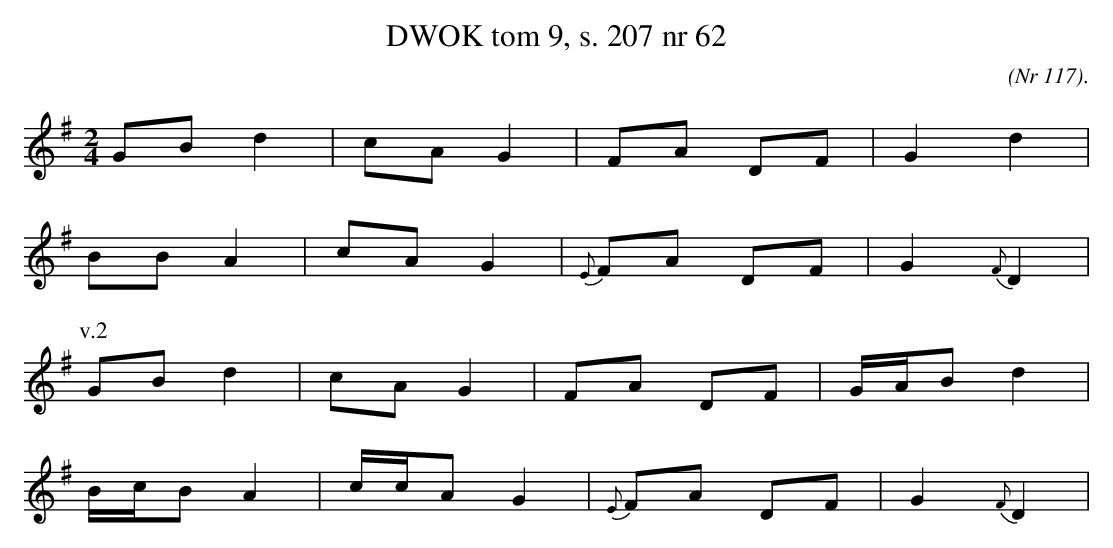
X:1
T:DWOK tom 9, s. 207 nr 62
O:(Nr 117).
L:1/16
M:2/4
K:G
G2B2 d4|c2A2 G4|F2A2 D2F2|G4 d4|
B2B2 A4|c2A2 G4|{E}F2A2 D2F2|G4 {F }D4|
P:v.2
G2B2 d4|c2A2 G4|F2A2 D2F2|GAB2 d4|
BcB2 A4|ccA2 G4|{E}F2A2 D2F2|G4 {F }D4|
